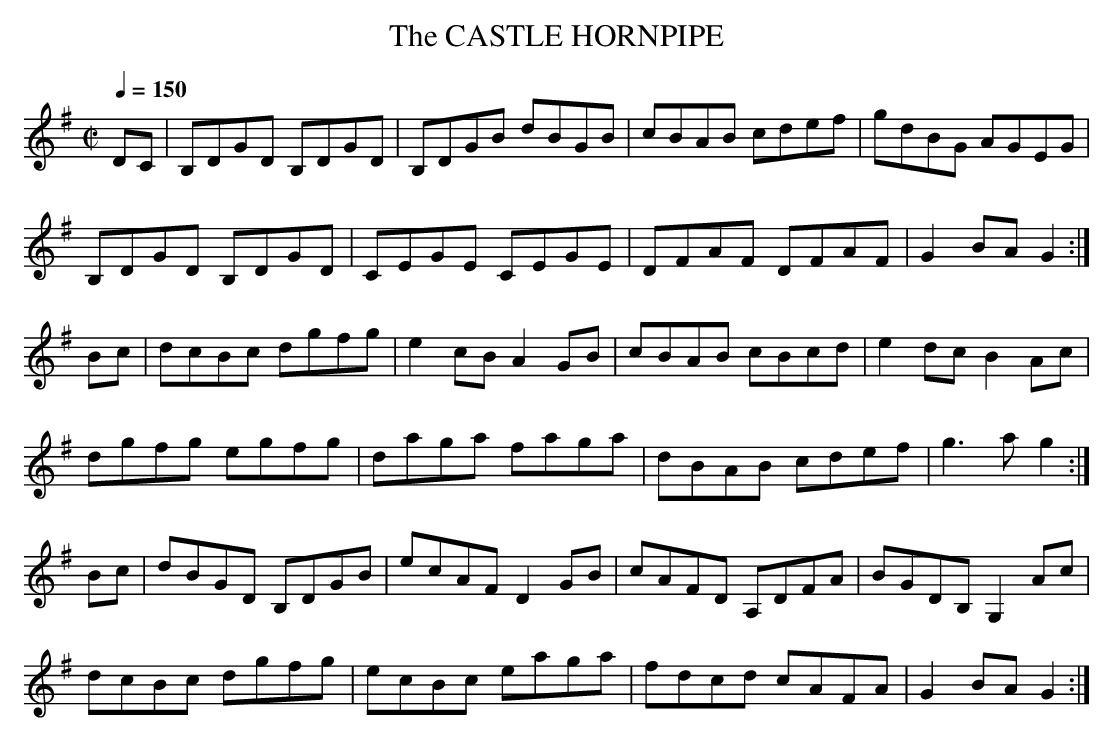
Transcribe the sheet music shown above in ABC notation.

X:1
T:CASTLE HORNPIPE, The
Q:1/4=150
M:C|
K:G
DC|B,DGD B,DGD|B,DGB dBGB|cBAB cdef|gdBG AGEG|
B,DGD B,DGD|CEGE CEGE|DFAF DFAF|G2BA G2 :|
Bc|dcBc dgfg|e2cB A2GB|cBAB cBcd|e2dc B2Ac|
dgfg egfg|daga faga|dBAB cdef|g3a g2 :|
Bc|dBGD B,DGB|ecAF D2GB|cAFD A,DFA|BGDB, G,2Ac|
dcBc dgfg|ecBc eaga|fdcd cAFA|G2BA G2 :|
